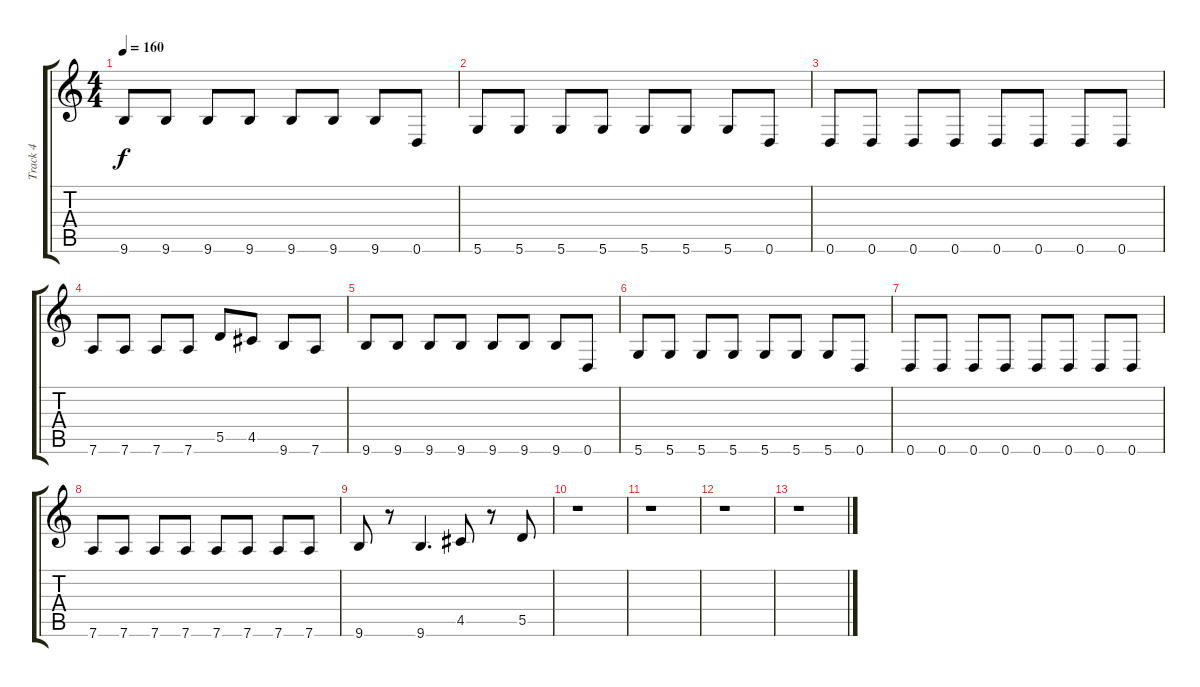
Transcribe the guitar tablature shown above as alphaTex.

\track ("Track 4" "Track 4") {instrument electricbassfinger}
\staff {score tabs}
\tuning (E4 B3 G3 D3 A2 D2) {hide}
\ts (4 4)
\tempo 160
\clef g2
\ks c
9.6.8{dy f} 9.6.8 9.6.8 9.6.8 9.6.8 9.6.8 9.6.8 0.6.8 |
5.6.8 5.6.8 5.6.8 5.6.8 5.6.8 5.6.8 5.6.8 0.6.8 |
0.6.8 0.6.8 0.6.8 0.6.8 0.6.8 0.6.8 0.6.8 0.6.8 |
7.6.8 7.6.8 7.6.8 7.6.8 5.5.8 4.5.8 9.6.8 7.6.8 |
9.6.8 9.6.8 9.6.8 9.6.8 9.6.8 9.6.8 9.6.8 0.6.8 |
5.6.8 5.6.8 5.6.8 5.6.8 5.6.8 5.6.8 5.6.8 0.6.8 |
0.6.8 0.6.8 0.6.8 0.6.8 0.6.8 0.6.8 0.6.8 0.6.8 |
7.6.8 7.6.8 7.6.8 7.6.8 7.6.8 7.6.8 7.6.8 7.6.8 |
9.6.8 r.8 9.6.4{d} 4.5.8 r.8 5.5.8 |
r.1 |
r.1 |
r.1 |
r.1
